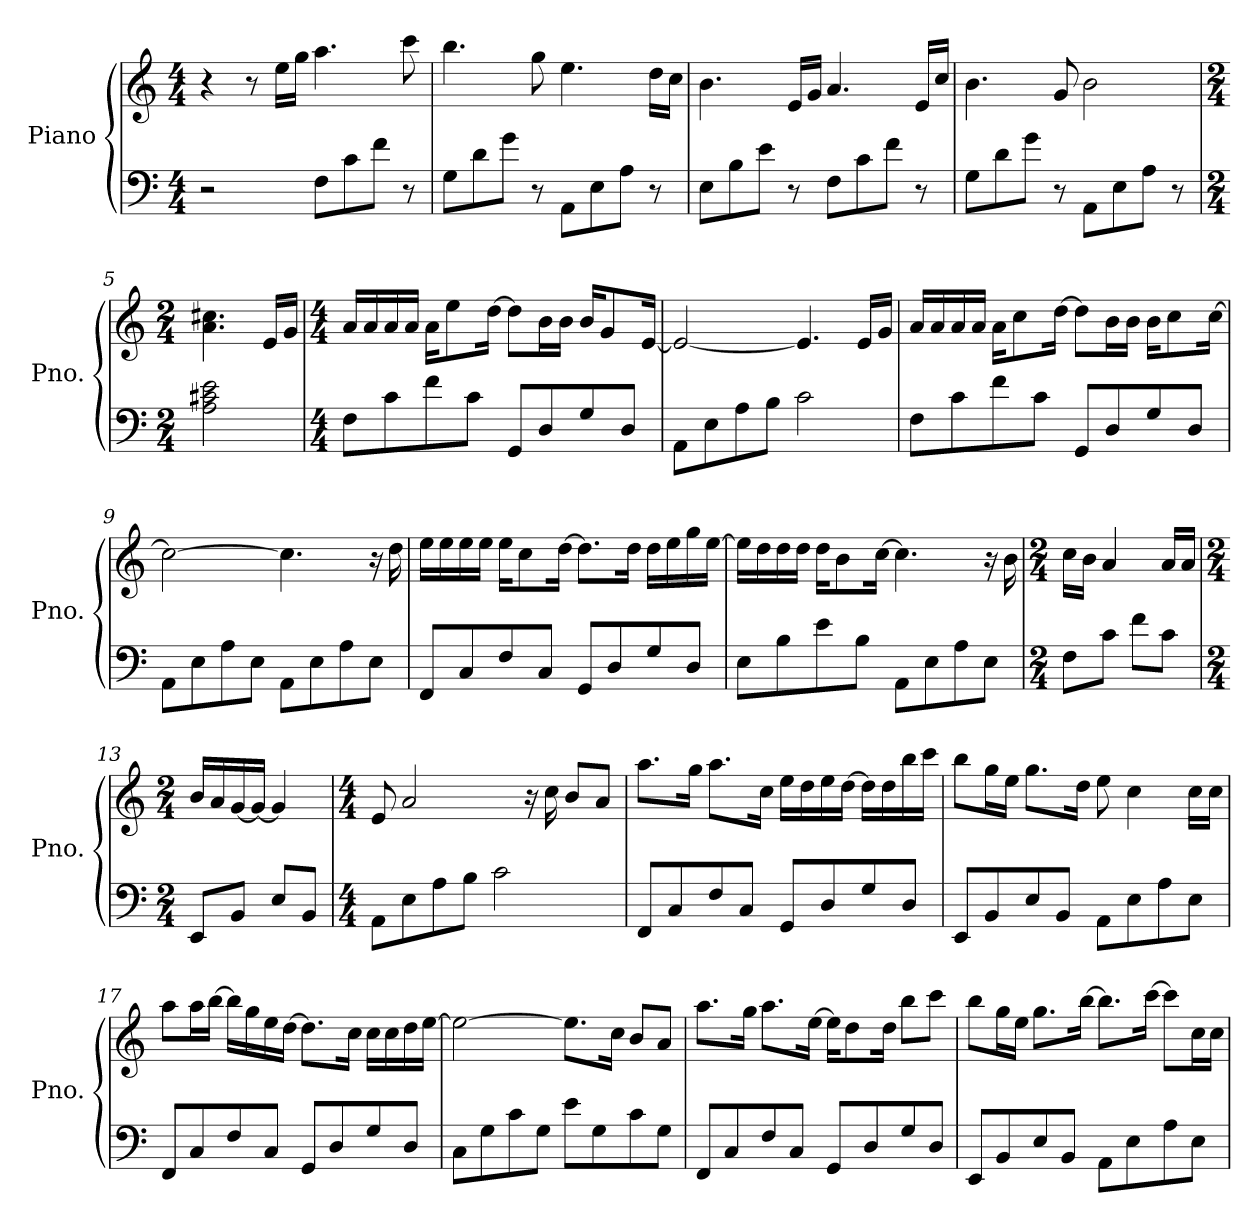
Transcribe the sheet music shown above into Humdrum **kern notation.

**kern	**kern
*part1	*part1
*staff2	*staff1
*I"Piano	*
*I'Pno.	*
*clefF4	*clefG2
*k[]	*k[]
*M4/4	*M4/4
=1	=1
2r	4r
.	8r
.	16ee\LL
.	16gg\JJ
8F\L	4.aa\
8c\	.
8f\J	.
8r	8ccc\
=2	=2
8G\L	4.bb\
8d\	.
8g\J	.
8r	8gg\
8AA\L	4.ee\
8E\	.
8A\J	.
8r	16dd\LL
.	16cc\JJ
=3	=3
8E\L	4.b\
8B\	.
8e\J	.
8r	16e/LL
.	16g/JJ
8F\L	4.a/
8c\	.
8f\J	.
8r	16e/LL
.	16cc/JJ
=4	=4
8G\L	4.b\
8d\	.
8g\J	.
8r	8g/
8AA\L	2b\
8E\	.
8A\J	.
8r	.
=5	=5
*M2/4	*M2/4
2A\ 2c#X\ 2e\	4.a\ 4.cc#X\
.	16e/LL
.	16g/JJ
!!LO:LB:g=z
=6	=6
*M4/4	*M4/4
8F\L	16a/LL
.	16a/
8c\	16a/
.	16a/JJ
8f\	16a\KL
.	8ee\
8c\J	.
.	[16dd\Jk
8GG/L	8dd\L]
8D/	16b\L
.	16b\JJ
8G/	16b/KL
.	8g/
8D/J	.
.	[16e/Jk
=7	=7
8AA\L	2e/_
8E\	.
8A\	.
8B\J	.
2c\	4.e/]
.	16e/LL
.	16g/JJ
=8	=8
8F\L	16a/LL
.	16a/
8c\	16a/
.	16a/JJ
8f\	16a\KL
.	8cc\
8c\J	.
.	[16dd\Jk
8GG/L	8dd\L]
8D/	16b\L
.	16b\JJ
8G/	16b\KL
.	8cc\
8D/J	.
.	[16cc\Jk
=9	=9
8AA\L	2cc\_
8E\	.
8A\	.
8E\J	.
8AA\L	4.cc\]
8E\	.
8A\	.
8E\J	16r
.	16dd\
!!LO:LB:g=z
=10	=10
8FF/L	16ee\LL
.	16ee\
8C/	16ee\
.	16ee\JJ
8F/	16ee\KL
.	8cc\
8C/J	.
.	[16dd\Jk
8GG/L	8.dd\L]
8D/	.
.	16dd\Jk
8G/	16dd\LL
.	16ee\
8D/J	16gg\
.	[16ee\JJ
=11	=11
8E\L	16ee\LL]
.	16dd\
8B\	16dd\
.	16dd\JJ
8e\	16dd\KL
.	8b\
8B\J	.
.	[16cc\Jk
8AA\L	4.cc\]
8E\	.
8A\	.
8E\J	16r
.	16b\
=12	=12
*M2/4	*M2/4
8F\L	16cc\LL
.	16b\JJ
8c\J	4a/
8f\L	.
8c\J	16a/LL
.	16a/JJ
=13	=13
*M2/4	*M2/4
8EE/L	16b/LL
.	16a/
8BB/J	[16g/
.	16g/JJ_
8E/L	4g/]
8BB/J	.
!!LO:LB:g=z
=14	=14
*M4/4	*M4/4
8AA\L	8e/
8E\	2a/
8A\	.
8B\J	.
2c\	.
.	16r
.	16cc\
.	8b/L
.	8a/J
=15	=15
8FF/L	8.aa\L
8C/	.
.	16gg\Jk
8F/	8.aa\L
8C/J	.
.	16cc\Jk
8GG/L	16ee\LL
.	16dd\
8D/	16ee\
.	[16dd\JJ
8G/	16dd\LL]
.	16dd\
8D/J	16bb\
.	16ccc\JJ
=16	=16
8EE/L	8bb\L
8BB/	16gg\L
.	16ee\JJ
8E/	8.gg\L
8BB/J	.
.	16dd\Jk
8AA\L	8ee\
8E\	4cc\
8A\	.
8E\J	16cc\LL
.	16cc\JJ
!!LO:LB:g=z
=17	=17
8FF/L	8aa\L
8C/	16aa\L
.	[16bb\JJ
8F/	16bb\LL]
.	16gg\
8C/J	16ee\
.	[16dd\JJ
8GG/L	8.dd\L]
8D/	.
.	16cc\Jk
8G/	16cc\LL
.	16cc\
8D/J	16dd\
.	[16ee\JJ
=18	=18
8C\L	2ee\_
8G\	.
8c\	.
8G\J	.
8e\L	8.ee\L]
8G\	.
.	16cc\Jk
8c\	8b/L
8G\J	8a/J
=19	=19
8FF/L	8.aa\L
8C/	.
.	16gg\Jk
8F/	8.aa\L
8C/J	.
.	[16ee\Jk
8GG/L	16ee\KL]
.	8dd\
8D/	.
.	16dd\Jk
8G/	8bb\L
8D/J	8ccc\J
=20	=20
8EE/L	8bb\L
8BB/	16gg\L
.	16ee\JJ
8E/	8.gg\L
8BB/J	.
.	[16bb\Jk
8AA\L	8.bb\L]
8E\	.
.	[16ccc\Jk
8A\	8ccc\L]
8E\J	16cc\L
.	16cc\JJ
=	=
*-	*-
